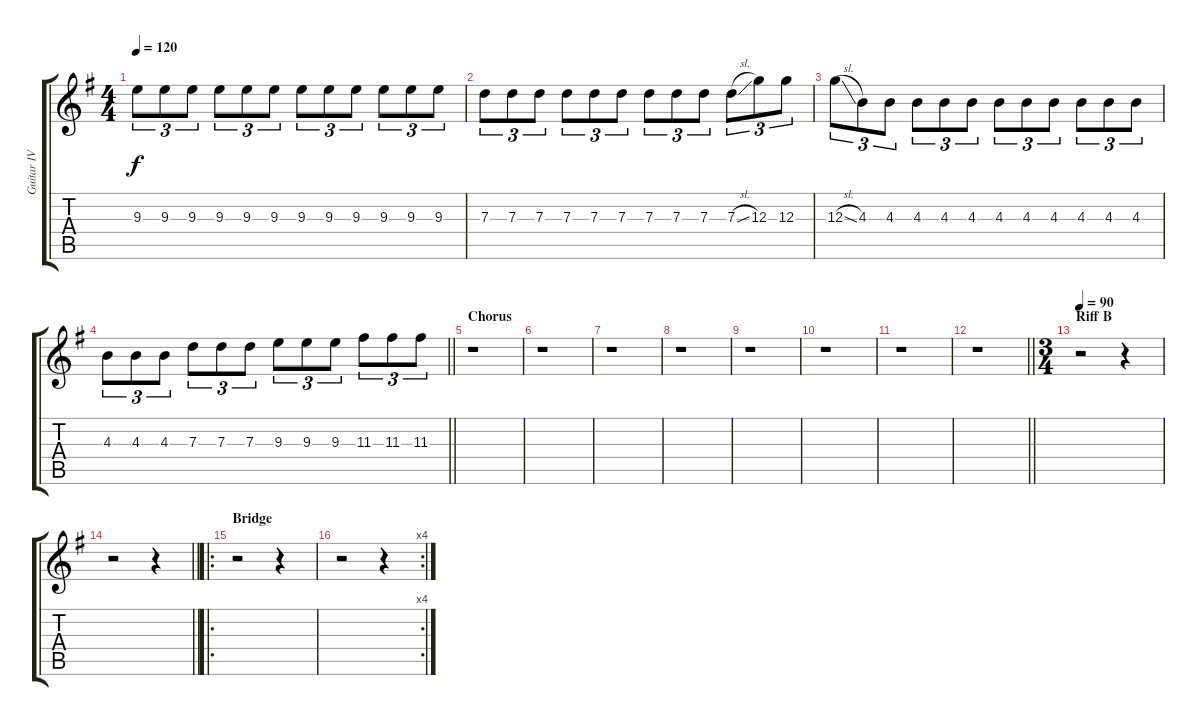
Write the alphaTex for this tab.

\track ("Guitar IV" "Guitar IV") {instrument distortionguitar}
\staff {score tabs}
\tuning (E4 B3 G3 D3 A2 E2) {hide}
\ts (4 4)
\tempo 120
\clef g2
\ks eminor
9.3.8{tu (3 2) dy f} 9.3.8{tu (3 2)} 9.3.8{tu (3 2)} 9.3.8{tu (3 2)} 9.3.8{tu (3 2)} 9.3.8{tu (3 2)} 9.3.8{tu (3 2)} 9.3.8{tu (3 2)} 9.3.8{tu (3 2)} 9.3.8{tu (3 2)} 9.3.8{tu (3 2)} 9.3.8{tu (3 2)} |
7.3.8{tu (3 2)} 7.3.8{tu (3 2)} 7.3.8{tu (3 2)} 7.3.8{tu (3 2)} 7.3.8{tu (3 2)} 7.3.8{tu (3 2)} 7.3.8{tu (3 2)} 7.3.8{tu (3 2)} 7.3.8{tu (3 2)} 7.3{sl}.8{tu (3 2)} 12.3.8{tu (3 2)} 12.3.8{tu (3 2)} |
12.3{sl}.8{tu (3 2)} 4.3.8{tu (3 2)} 4.3.8{tu (3 2)} 4.3.8{tu (3 2)} 4.3.8{tu (3 2)} 4.3.8{tu (3 2)} 4.3.8{tu (3 2)} 4.3.8{tu (3 2)} 4.3.8{tu (3 2)} 4.3.8{tu (3 2)} 4.3.8{tu (3 2)} 4.3.8{tu (3 2)} |
\barLineRight lightlight
4.3.8{tu (3 2)} 4.3.8{tu (3 2)} 4.3.8{tu (3 2)} 7.3.8{tu (3 2)} 7.3.8{tu (3 2)} 7.3.8{tu (3 2)} 9.3.8{tu (3 2)} 9.3.8{tu (3 2)} 9.3.8{tu (3 2)} 11.3.8{tu (3 2)} 11.3.8{tu (3 2)} 11.3.8{tu (3 2)} |
\section ("" "Chorus")
r.1 |
r.1 |
r.1 |
r.1 |
r.1 |
r.1 |
r.1 |
\barLineRight lightlight
r.1 |
\ts (3 4)
\section ("" "Riff B")
\tempo 90
r.2 r.4 |
\barLineRight lightlight
r.2 r.4 |
\ro
\section ("" "Bridge")
r.2 r.4 |
\rc 4
r.2 r.4
